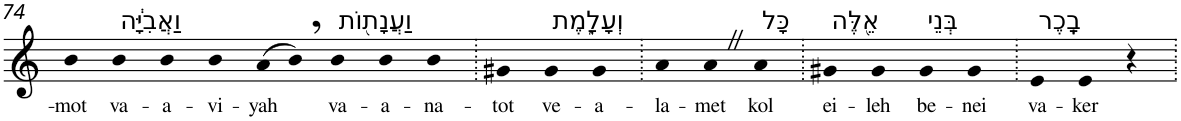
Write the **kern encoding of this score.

**kern	**text
*part1	*part1
*staff1	*staff1
*I"Piano	*
*I'Pno	*
!!LO:PB:g=z
*clefG2	*
*k[]	*
=74	=74
!	!LO:LY:b
4b	-mot
!LO:TX:a:t=וַאֲבִיָּ֔ה	!
!	!LO:LY:b
4b	va-
!	!LO:LY:b
4b	-a-
!	!LO:LY:b
4b	-vi-
!	!LO:LY:b
(>8a	-yah
8b,)	.
!LO:TX:a:t=וַעֲנָת֖וֹת	!
!	!LO:LY:b
4b	va-
!	!LO:LY:b
4b	-a-
!	!LO:LY:b
4b	-na-
=75.	=75.
!	!LO:LY:b
4g#X	-tot
!LO:TX:a:t=וְעָלָ֑מֶת	!
!	!LO:LY:b
4g#	ve-
!	!LO:LY:b
4g#	-a-
=76.	=76.
!	!LO:LY:b
4a	-la-
!	!LO:LY:b
4aZ	-met
!LO:TX:a:t=כָּל	!
!	!LO:LY:b
4a	kol
=77.	=77.
!LO:TX:a:t=אֵ֖לֶּה	!
!	!LO:LY:b
4g#X	ei-
!	!LO:LY:b
4g#	-leh
!LO:TX:a:t=בְּנֵי	!
!	!LO:LY:b
4g#	be-
!	!LO:LY:b
4g#	-nei
=78.	=78.
!LO:TX:a:t=בָֽכֶר	!
!	!LO:LY:b
4e	va-
!	!LO:LY:b
4e	-ker
4r	.
=.	=.
*-	*-
